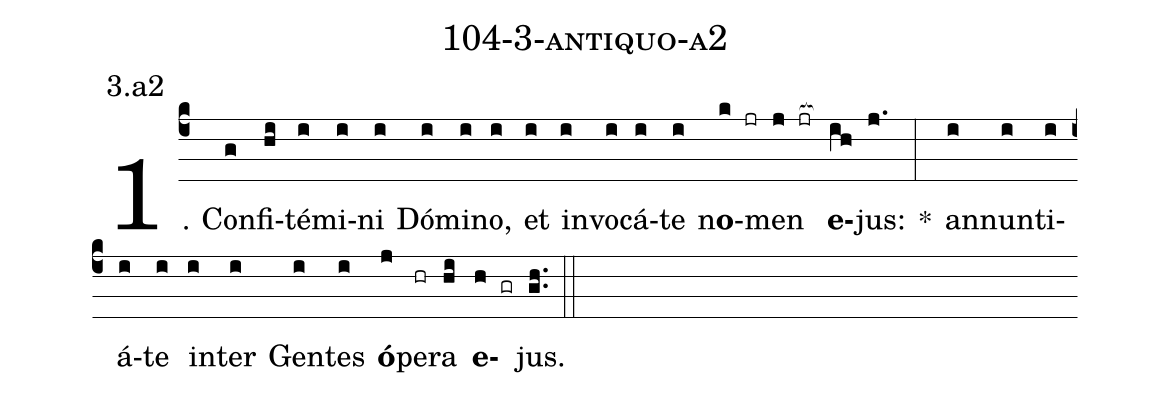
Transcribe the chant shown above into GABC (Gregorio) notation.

name: 104-3-antiquo-a2;
annotation: 3.a2;
%%
(c4)1. Con(g)fi(hi)té(i)mi(i)ni(i) Dó(i)mi(i)no,(i) et(i) in(i)vo(i)cá(i)te(i) n<b>o</b>(k jr)men(j jr[ocb:1{]) <b>e</b>(ih[ocb:0}])jus:(j.) *(:) an(i)nun(i)ti(i)á(i)te(i) in(i)ter(i) Gen(i)tes(i) <b>ó</b>(j)pe(hr)ra(hi) <b>e</b>(h gr)jus.(gh..) (::)
